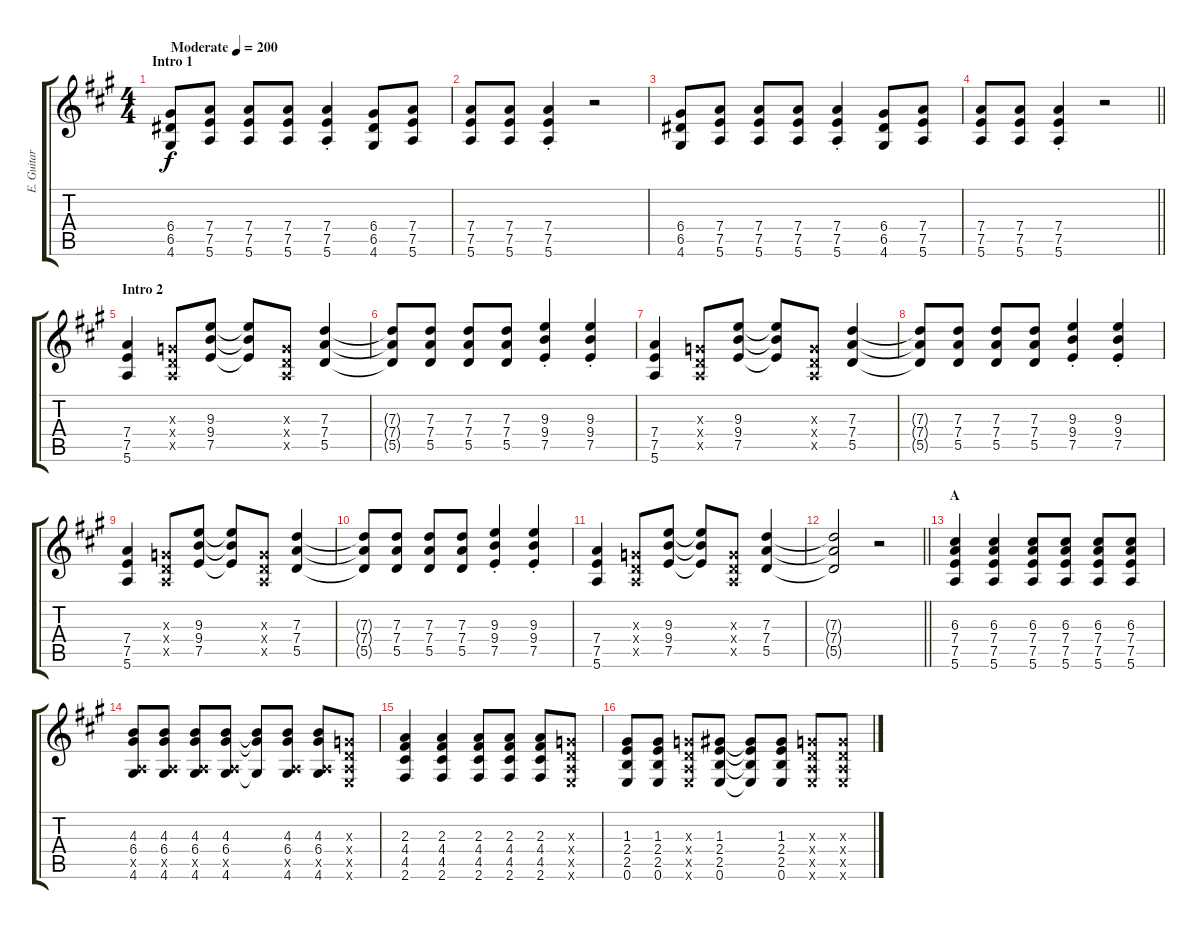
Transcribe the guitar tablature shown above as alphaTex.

\track ("E. Guitar II" "E. Guitar ") {instrument overdrivenguitar}
\staff {score tabs}
\tuning (E4 B3 G3 D3 A2 E2) {hide}
\ts (4 4)
\section ("" "Intro 1")
\tempo (200 "Moderate")
\clef g2
\ks a
(6.4 6.5 4.6).8{dy f instrument overdrivenguitar} (7.4 7.5 5.6).8 (7.4 7.5 5.6).8 (7.4 7.5 5.6).8 (7.4{st} 7.5{st} 5.6{st}).4 (6.4 6.5 4.6).8 (7.4 7.5 5.6).8 |
(7.4 7.5 5.6).8 (7.4 7.5 5.6).8 (7.4{st} 7.5{st} 5.6{st}).4 r.2 |
(6.4 6.5 4.6).8 (7.4 7.5 5.6).8 (7.4 7.5 5.6).8 (7.4 7.5 5.6).8 (7.4{st} 7.5{st} 5.6{st}).4 (6.4 6.5 4.6).8 (7.4 7.5 5.6).8 |
\barLineRight lightlight
(7.4 7.5 5.6).8 (7.4 7.5 5.6).8 (7.4{st} 7.5{st} 5.6{st}).4 r.2 |
\section ("" "Intro 2")
(7.4 7.5 5.6).4 (0.3{x} 0.4{x} 0.5{x}).8 (9.3 9.4 7.5).8 (9.3{t} 9.4{t} 7.5{t}).8 (0.3{x} 0.4{x} 0.5{x}).8 (7.3 7.4 5.5).4 |
(7.3{t} 7.4{t} 5.5{t}).8 (7.3 7.4 5.5).8 (7.3 7.4 5.5).8 (7.3 7.4 5.5).8 (9.3{st} 9.4{st} 7.5{st}).4 (9.3{st} 9.4{st} 7.5{st}).4 |
(7.4 7.5 5.6).4 (0.3{x} 0.4{x} 0.5{x}).8 (9.3 9.4 7.5).8 (9.3{t} 9.4{t} 7.5{t}).8 (0.3{x} 0.4{x} 0.5{x}).8 (7.3 7.4 5.5).4 |
(7.3{t} 7.4{t} 5.5{t}).8 (7.3 7.4 5.5).8 (7.3 7.4 5.5).8 (7.3 7.4 5.5).8 (9.3{st} 9.4{st} 7.5{st}).4 (9.3{st} 9.4{st} 7.5{st}).4 |
(7.4 7.5 5.6).4 (0.3{x} 0.4{x} 0.5{x}).8 (9.3 9.4 7.5).8 (9.3{t} 9.4{t} 7.5{t}).8 (0.3{x} 0.4{x} 0.5{x}).8 (7.3 7.4 5.5).4 |
(7.3{t} 7.4{t} 5.5{t}).8 (7.3 7.4 5.5).8 (7.3 7.4 5.5).8 (7.3 7.4 5.5).8 (9.3{st} 9.4{st} 7.5{st}).4 (9.3{st} 9.4{st} 7.5{st}).4 |
(7.4 7.5 5.6).4 (0.3{x} 0.4{x} 0.5{x}).8 (9.3 9.4 7.5).8 (9.3{t} 9.4{t} 7.5{t}).8 (0.3{x} 0.4{x} 0.5{x}).8 (7.3 7.4 5.5).4 |
\barLineRight lightlight
(7.3{t} 7.4{t} 5.5{t}).2 r.2 |
\section ("" "A")
(6.3 7.4 7.5 5.6).4 (6.3 7.4 7.5 5.6).4 (6.3 7.4 7.5 5.6).8 (6.3 7.4 7.5 5.6).8 (6.3 7.4 7.5 5.6).8 (6.3 7.4 7.5 5.6).8 |
(4.3 6.4 0.5{x} 4.6).8 (4.3 6.4 0.5{x} 4.6).8 (4.3 6.4 0.5{x} 4.6).8 (4.3 6.4 0.5{x} 4.6).8 (4.3{t} 6.4{t} 4.6{t}).8 (4.3 6.4 0.5{x} 4.6).8 (4.3 6.4 0.5{x} 4.6).8 (0.3{x} 0.4{x} 0.5{x} 0.6{x}).8 |
(2.3 4.4 4.5 2.6).4 (2.3 4.4 4.5 2.6).4 (2.3 4.4 4.5 2.6).8 (2.3 4.4 4.5 2.6).8 (2.3 4.4 4.5 2.6).8 (0.3{x} 0.4{x} 0.5{x} 0.6{x}).8 |
(1.3 2.4 2.5 0.6).8 (1.3 2.4 2.5 0.6).8 (0.3{x} 0.4{x} 0.5{x} 0.6{x}).8 (1.3 2.4 2.5 0.6).8 (1.3{t} 2.4{t} 2.5{t} 0.6{t}).8 (1.3 2.4 2.5 0.6).8 (0.3{x} 0.4{x} 0.5{x} 0.6{x}).8 (0.3{x} 0.4{x} 0.5{x} 0.6{x}).8
